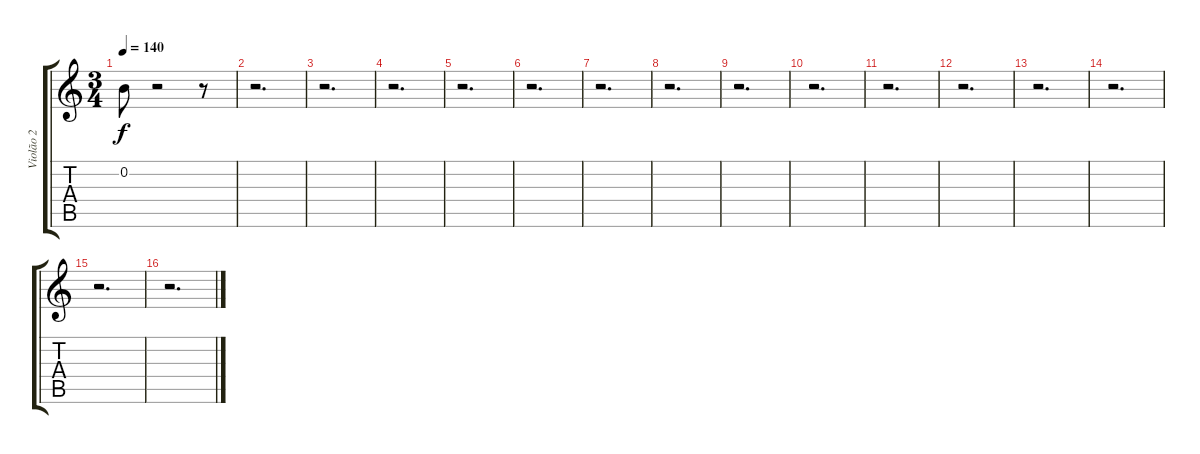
\track ("Violão 2" "Violão 2") {instrument acousticguitarsteel}
\staff {score tabs}
\tuning (E4 B3 G3 D3 A2 E2) {hide}
\ts (3 4)
\tempo 140
\clef g2
\ks c
0.2{t}.8{dy f} r.2 r.8 |
r.2{d} |
r.2{d} |
r.2{d} |
r.2{d} |
r.2{d} |
r.2{d} |
r.2{d} |
r.2{d} |
r.2{d} |
r.2{d} |
r.2{d} |
r.2{d} |
r.2{d} |
r.2{d} |
r.2{d}
